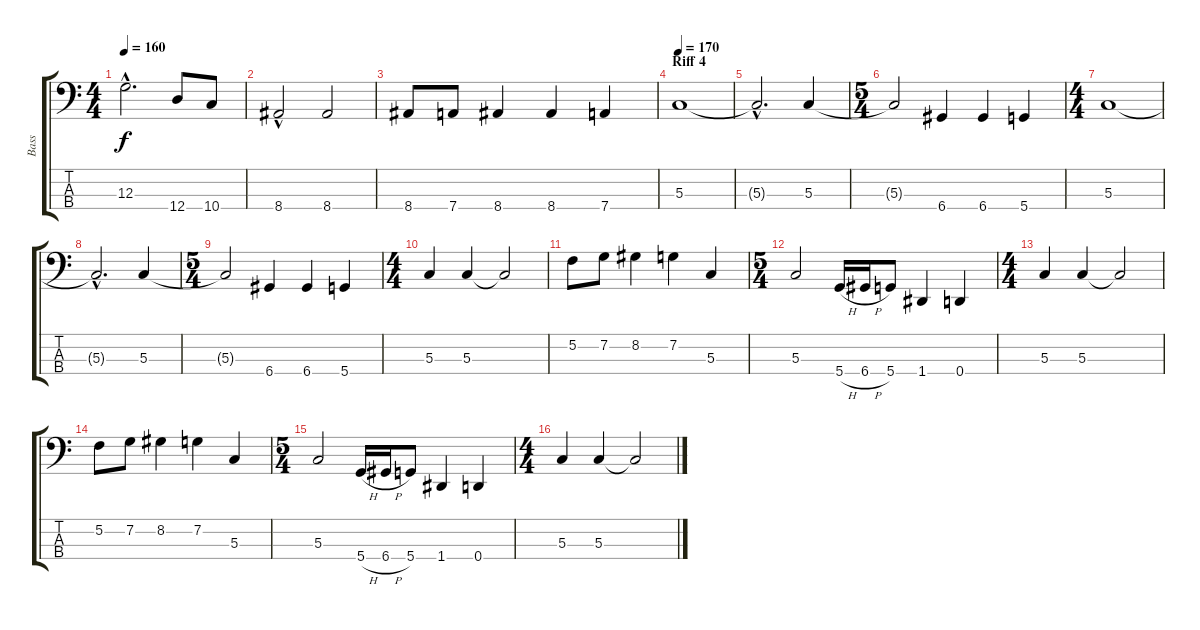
\track ("Bass" "Bass") {instrument electricbassfinger}
\staff {score tabs}
\tuning (F2 C2 G1 D1) {hide}
\ts (4 4)
\tempo 160
\clef f4
\ks c
12.3{hac}.2{d dy f} 12.4.8 10.4.8 |
8.4{hac}.2 8.4.2 |
8.4.8 7.4.8 8.4.4 8.4.4 7.4.4 |
\section ("" "Riff 4")
\tempo 170
5.3.1 |
5.3{hac t}.2{d} 5.3.4 |
\ts (5 4)
5.3{t}.2 6.4.4 6.4.4 5.4.4 |
\ts (4 4)
5.3.1 |
5.3{hac t}.2{d} 5.3.4 |
\ts (5 4)
5.3{t}.2 6.4.4 6.4.4 5.4.4 |
\ts (4 4)
5.3.4 5.3.4 5.3{t}.2 |
5.2.8 7.2.8 8.2.4 7.2.4 5.3.4 |
\ts (5 4)
5.3.2 5.4{h}.16 6.4{h}.16 5.4.8 1.4.4 0.4.4 |
\ts (4 4)
5.3.4 5.3.4 5.3{t}.2 |
5.2.8 7.2.8 8.2.4 7.2.4 5.3.4 |
\ts (5 4)
5.3.2 5.4{h}.16 6.4{h}.16 5.4.8 1.4.4 0.4.4 |
\ts (4 4)
5.3.4 5.3.4 5.3{t}.2
